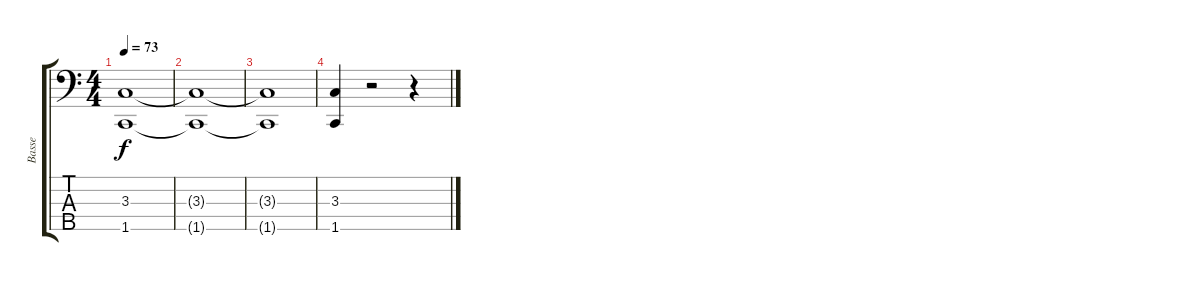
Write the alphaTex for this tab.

\track ("Basse" "Basse") {instrument electricbassfinger}
\staff {score tabs}
\tuning (G2 D2 A1 E1 B0) {hide}
\ts (4 4)
\tempo 73
\clef f4
\ks c
(3.3{t} 1.5{t}).1{dy f} |
(3.3{t} 1.5{t}).1 |
(3.3{t} 1.5{t}).1 |
(3.3 1.5).4 r.2 r.4
